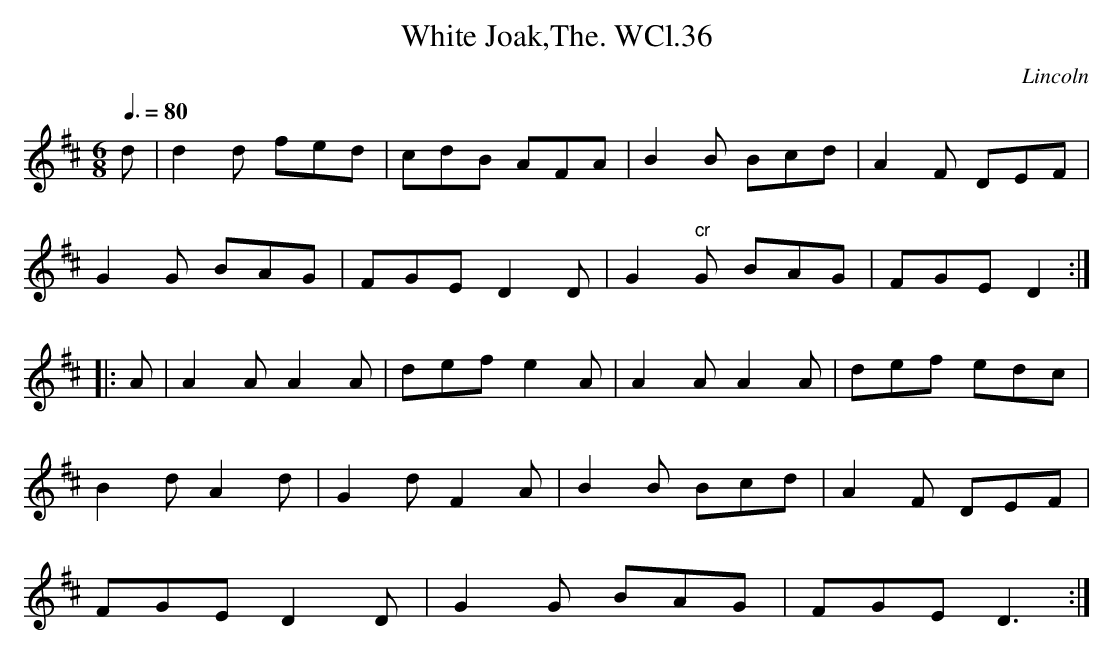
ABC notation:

X:1
T:White Joak,The. WCl.36
M:6/8
L:1/8
Q:3/8=80
O:Lincoln
K:D
d|d2d fed|cdB AFA|B2B Bcd|A2F DEF|!
G2G BAG|FGE D2D|G2"cr"G BAG|FGE D2:|!
|:A|A2A A2A|def e2A|A2A A2A|def edc|!
B2d A2d|G2d F2A|B2B Bcd|A2F DEF|!
FGE D2D|G2G BAG|FGE D3:|
